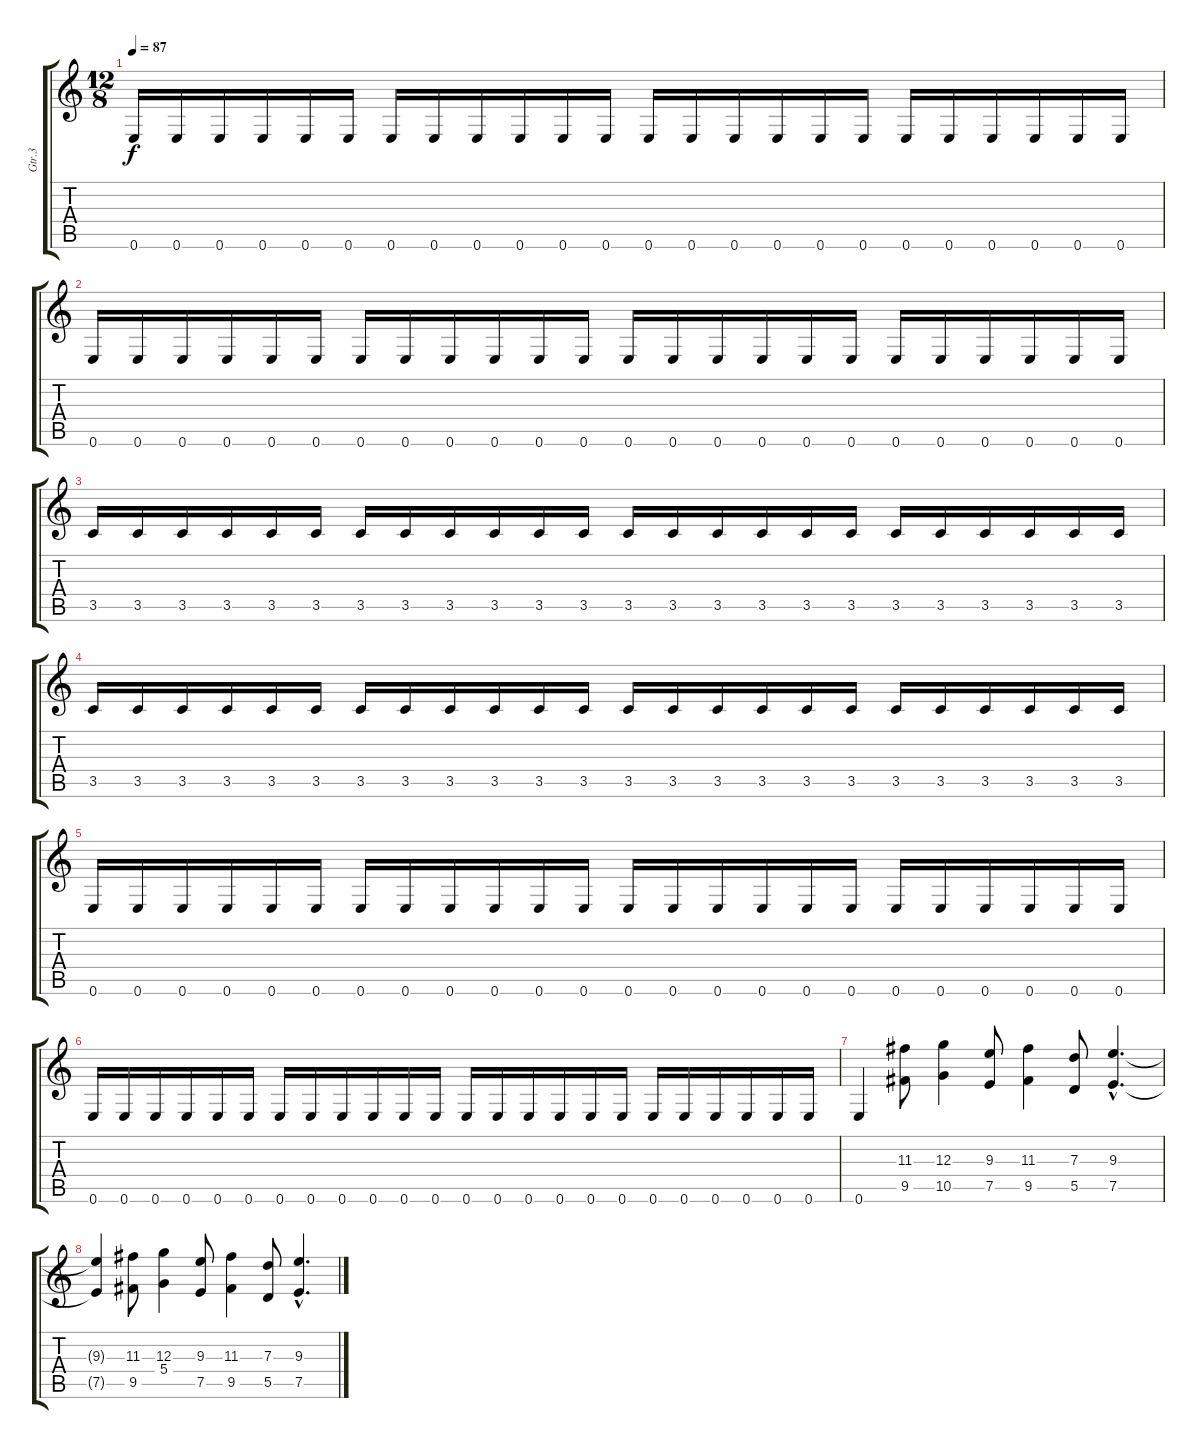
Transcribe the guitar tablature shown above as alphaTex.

\track ("Gtr.3" "Gtr.3") {instrument electricguitarclean}
\staff {score tabs}
\tuning (E4 B3 G3 D3 A2 E2) {hide}
\ts (12 8)
\tempo 87
\clef g2
\ks c
0.6.16{dy f} 0.6.16 0.6.16 0.6.16 0.6.16 0.6.16 0.6.16 0.6.16 0.6.16 0.6.16 0.6.16 0.6.16 0.6.16 0.6.16 0.6.16 0.6.16 0.6.16 0.6.16 0.6.16 0.6.16 0.6.16 0.6.16 0.6.16 0.6.16 |
0.6.16 0.6.16 0.6.16 0.6.16 0.6.16 0.6.16 0.6.16 0.6.16 0.6.16 0.6.16 0.6.16 0.6.16 0.6.16 0.6.16 0.6.16 0.6.16 0.6.16 0.6.16 0.6.16 0.6.16 0.6.16 0.6.16 0.6.16 0.6.16 |
3.5.16 3.5.16 3.5.16 3.5.16 3.5.16 3.5.16 3.5.16 3.5.16 3.5.16 3.5.16 3.5.16 3.5.16 3.5.16 3.5.16 3.5.16 3.5.16 3.5.16 3.5.16 3.5.16 3.5.16 3.5.16 3.5.16 3.5.16 3.5.16 |
3.5.16 3.5.16 3.5.16 3.5.16 3.5.16 3.5.16 3.5.16 3.5.16 3.5.16 3.5.16 3.5.16 3.5.16 3.5.16 3.5.16 3.5.16 3.5.16 3.5.16 3.5.16 3.5.16 3.5.16 3.5.16 3.5.16 3.5.16 3.5.16 |
0.6.16 0.6.16 0.6.16 0.6.16 0.6.16 0.6.16 0.6.16 0.6.16 0.6.16 0.6.16 0.6.16 0.6.16 0.6.16 0.6.16 0.6.16 0.6.16 0.6.16 0.6.16 0.6.16 0.6.16 0.6.16 0.6.16 0.6.16 0.6.16 |
0.6.16 0.6.16 0.6.16 0.6.16 0.6.16 0.6.16 0.6.16 0.6.16 0.6.16 0.6.16 0.6.16 0.6.16 0.6.16 0.6.16 0.6.16 0.6.16 0.6.16 0.6.16 0.6.16 0.6.16 0.6.16 0.6.16 0.6.16 0.6.16 |
0.6.4{instrument overdrivenguitar} (11.3 9.5).8 (12.3 10.5).4 (9.3 7.5).8 (11.3 9.5).4 (7.3 5.5).8 (9.3{hac} 7.5{hac}).4{d} |
(9.3{t} 7.5{t}).4 (11.3 9.5).8 (12.3 5.4).4 (9.3 7.5).8 (11.3 9.5).4 (7.3 5.5).8 (9.3{hac} 7.5{hac}).4{d}
